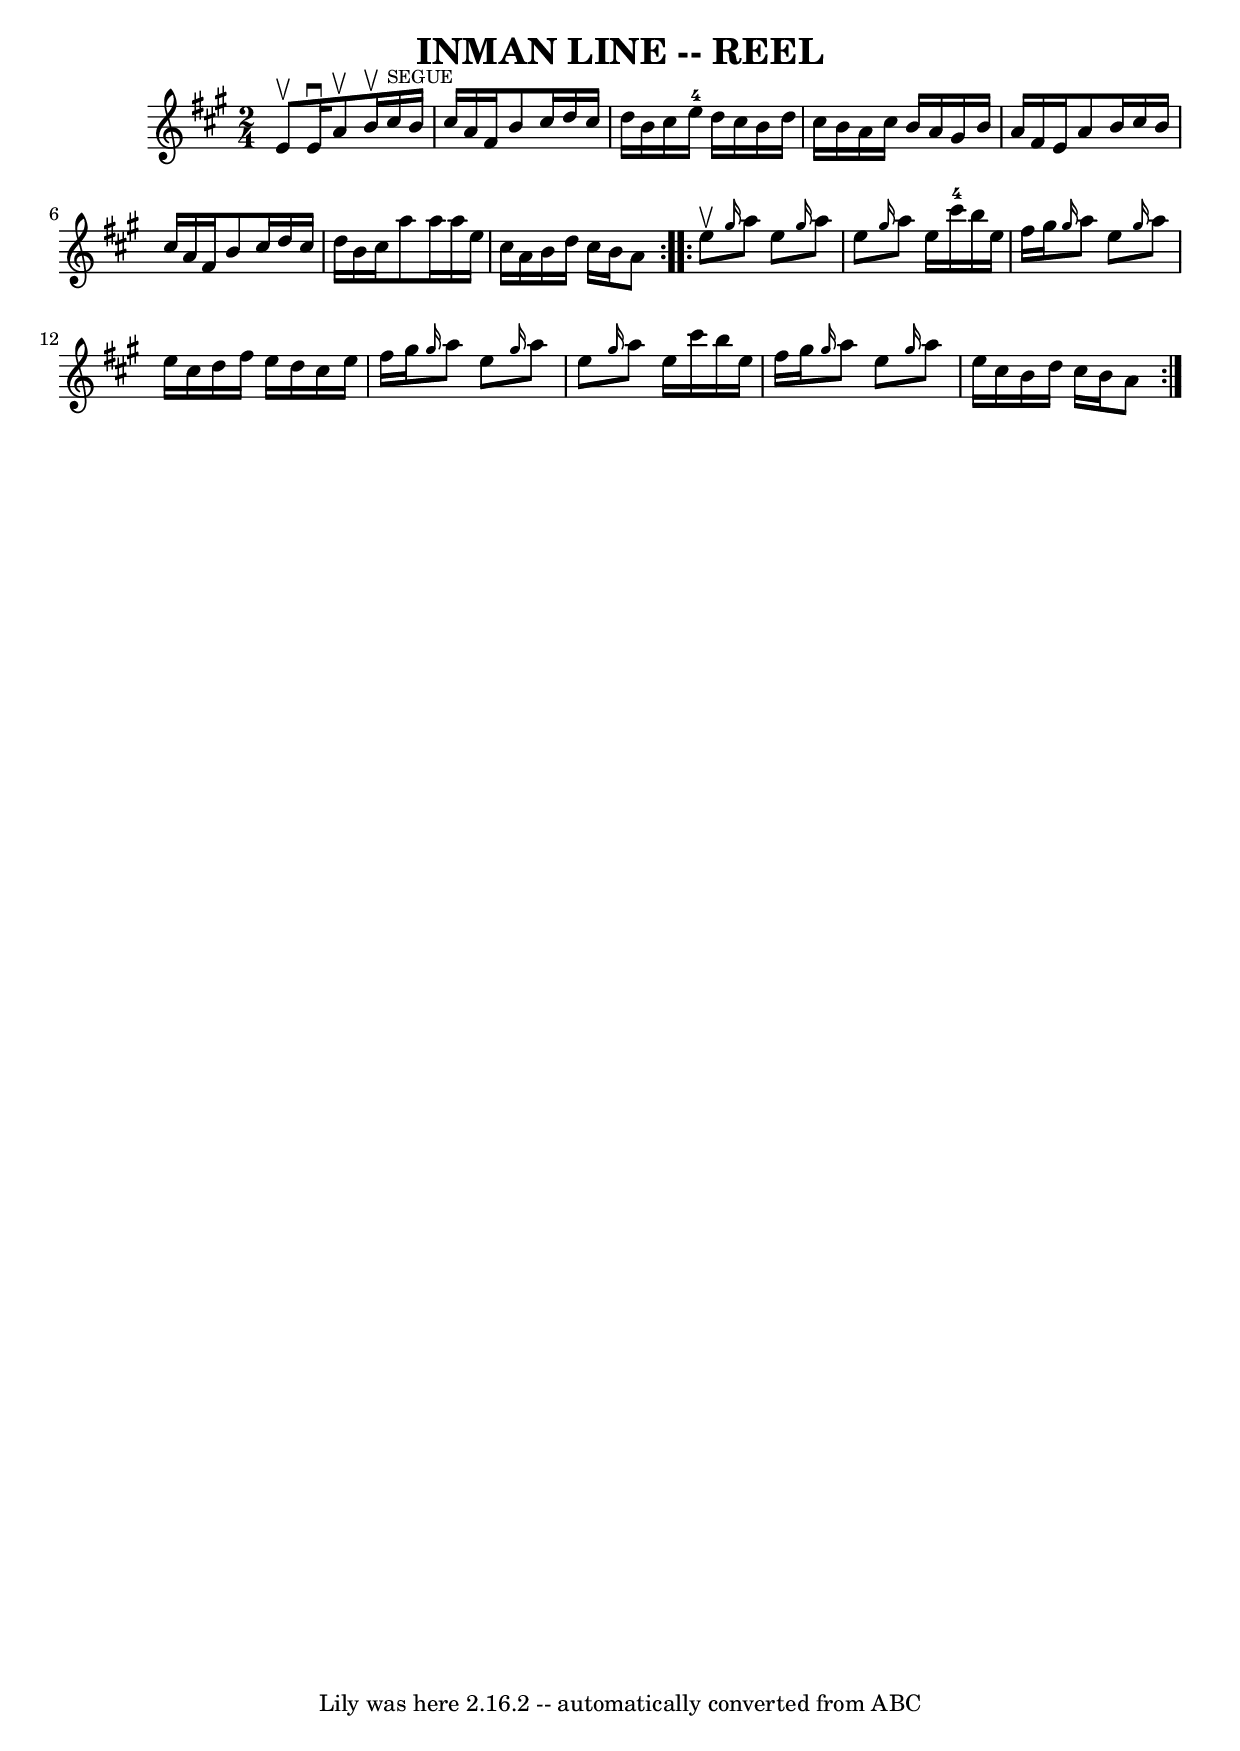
\version "2.16.2"
\include "Mammoth.ily"
\header {
  %% book = "Ryan's Mammoth Collection of Fiddle Tunes"
  crossRefNumber = "1"
  footnotes = ""
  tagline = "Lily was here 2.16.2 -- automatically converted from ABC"
  title = "INMAN LINE -- REEL"

}
voicedefault =  {



  \repeat volta 2 {

    \time 2/4 
    \key a \major
    e'8^\upbow   |
    e'16^\downbow a'8^\upbow b'16^\upbow cis''16^\segue b'16 cis''16 a'16    
    |
    fis'16 b'8 cis''16 d''16 cis''16 d''16 b'16    
    |
    cis''16 e''16-4 d''16 cis''16 b'16 d''16 cis''16 
    b'16    |
    a'16 cis''16 b'16 a'16 gis'16 b'16 a'16 
    fis'16    |
    e'16 a'8 b'16 cis''16 b'16 cis''16    
    a'16    |
    fis'16 b'8 cis''16 d''16 cis''16 d''16    
    b'16    |
    cis''16 a''8 a''16 a''16 e''16 cis''16    
    a'16    |
    b'16 d''16 cis''16 b'16 a'8    
  }     

  \repeat volta 2 {
    e''8^\upbow   |
    \grace { gis''16  
	   } a''8   
    e''8  \grace { gis''16  
		 } a''8 e''8    |
    \grace { gis''16  
	   } 
    a''8 e''16 cis'''16-4 b''16 e''16 fis''16 gis''16    
    |
    \grace { gis''16  
	   } a''8 e''8  \grace { gis''16  
			       } a''8   
    e''16 cis''16    |
    d''16 fis''16 e''16 d''16 cis''16   
    e''16 fis''16 gis''16    |
    \grace { gis''16  
	   } a''8    
    e''8  \grace { gis''16  
		 } a''8 e''8    |
    \grace { gis''16  
	   }  
    a''8 e''16 cis'''16 b''16 e''16 fis''16 gis''16    |
    
    \grace { gis''16  
	   } a''8 e''8  \grace { gis''16  
			       } a''8 e''16   
    cis''16    |
    b'16 d''16 cis''16 b'16 a'8    
  }   

}

\score{
  <<

    \context Staff="default"
    {
      \voicedefault 
      
    }

  >>
  \layout {
    
  }
  \midi {
  }

}
